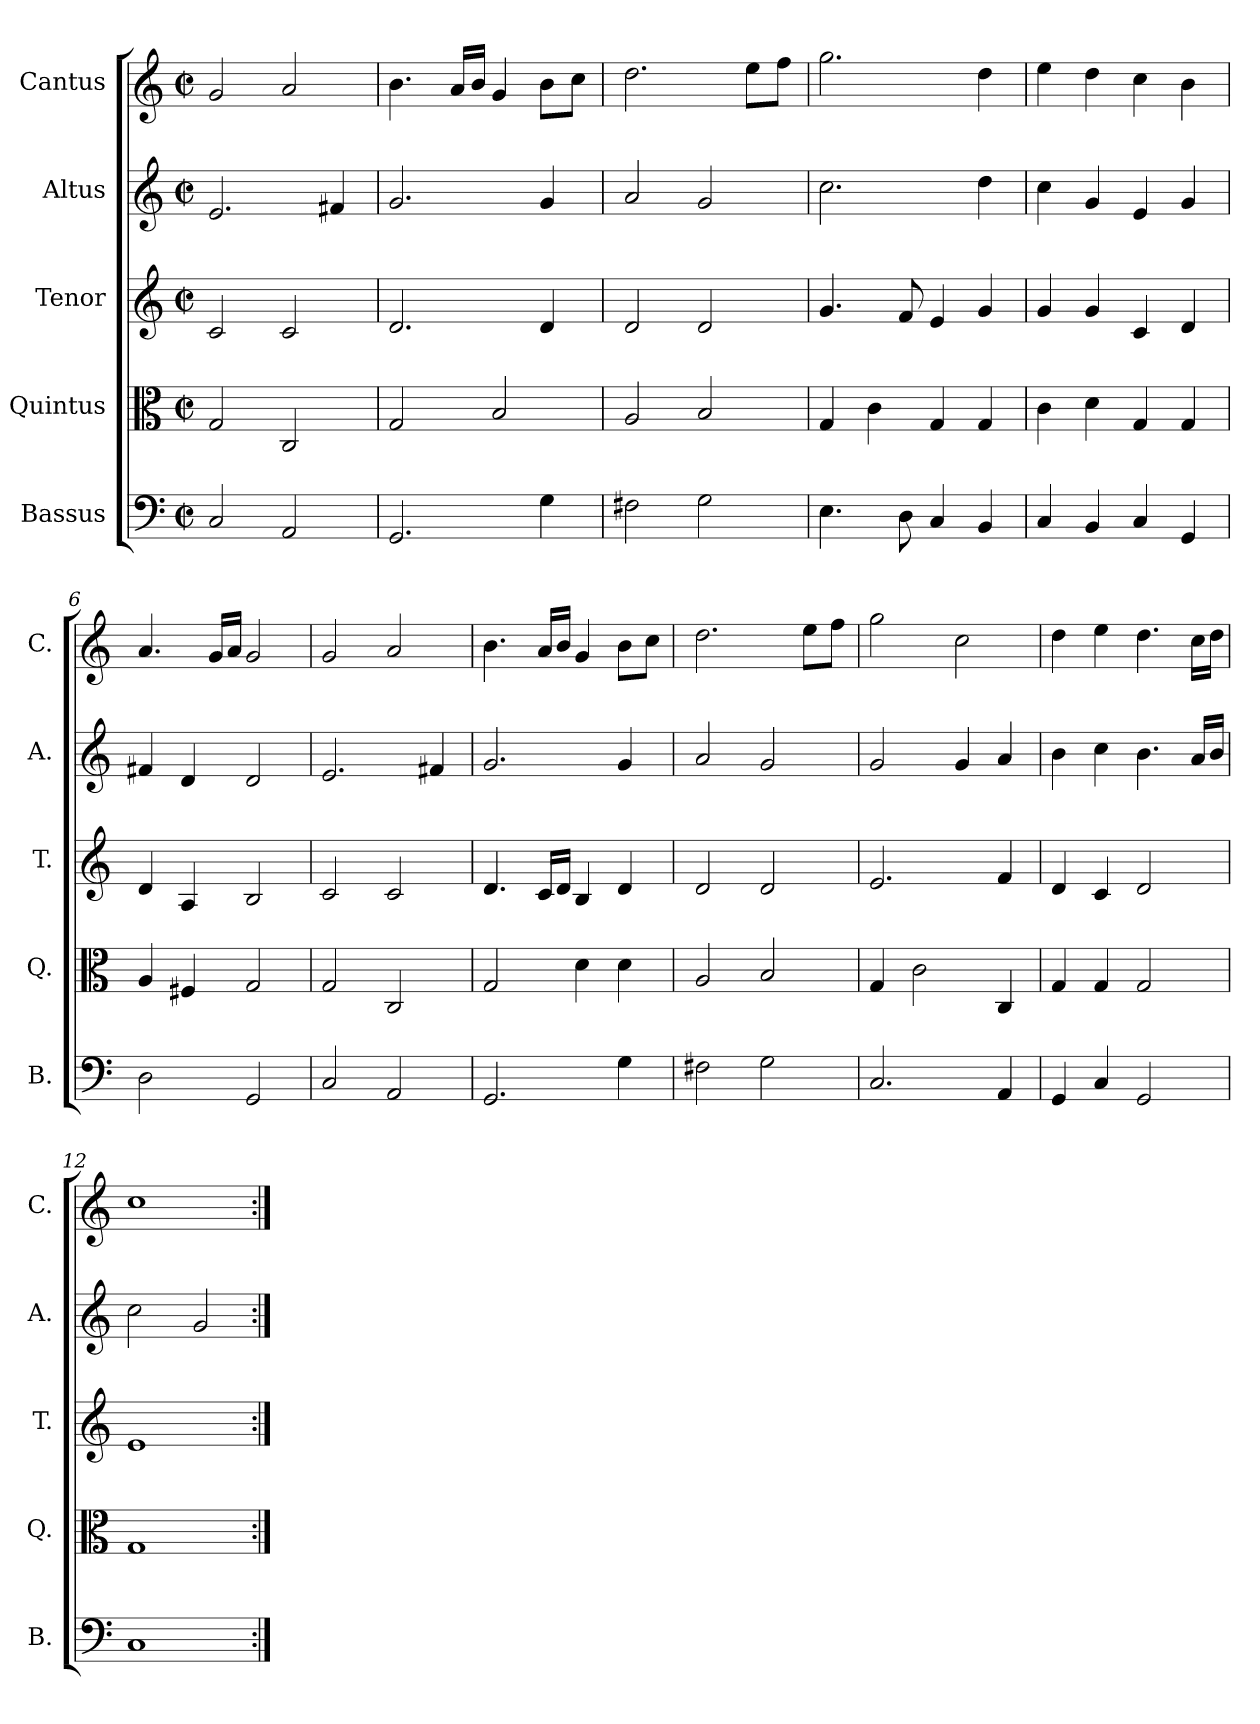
**kern	**kern	**kern	**kern	**kern
*part5	*part4	*part3	*part2	*part1
*staff5	*staff4	*staff3	*staff2	*staff1
*I"Bassus	*I"Quintus	*I"Tenor	*I"Altus	*I"Cantus
*I'B.	*I'Q.	*I'T.	*I'A.	*I'C.
*clefF4	*clefC3	*clefG2	*clefG2	*clefG2
*k[]	*k[]	*k[]	*k[]	*k[]
*C:	*C:	*C:	*C:	*C:
*M2/2	*M2/2	*M2/2	*M2/2	*M2/2
*met(c|)	*met(c|)	*met(c|)	*met(c|)	*met(c|)
=1	=1	=1	=1	=1
2C/	2G/	2c/	2.e/	2g/
2AA/	2C/	2c/	.	2a/
.	.	.	4f#X/	.
=2	=2	=2	=2	=2
2.GG/	2G/	2.d/	2.g/	4.b\
.	.	.	.	16a/LL
.	.	.	.	16b/JJ
.	2B/	.	.	4g/
4G\	.	4d/	4g/	8b\L
.	.	.	.	8cc\J
=3	=3	=3	=3	=3
2F#X\	2A/	2d/	2a/	2.dd\
2G\	2B/	2d/	2g/	.
.	.	.	.	8ee\L
.	.	.	.	8ff\J
=4	=4	=4	=4	=4
4.E\	4G/	4.g/	2.cc\	2.gg\
.	4c\	.	.	.
8D\	.	8f/	.	.
4C/	4G/	4e/	.	.
4BB/	4G/	4g/	4dd\	4dd\
=5	=5	=5	=5	=5
4C/	4c\	4g/	4cc\	4ee\
4BB/	4d\	4g/	4g/	4dd\
4C/	4G/	4c/	4e/	4cc\
4GG/	4G/	4d/	4g/	4b\
=6	=6	=6	=6	=6
2D\	4A/	4d/	4f#X/	4.a/
.	4F#X/	4A/	4d/	.
.	.	.	.	16g/LL
.	.	.	.	16a/JJ
2GG/	2G/	2B/	2d/	2g/
!!LO:LB:g=z
=7	=7	=7	=7	=7
2C/	2G/	2c/	2.e/	2g/
2AA/	2C/	2c/	.	2a/
.	.	.	4f#X/	.
=8	=8	=8	=8	=8
2.GG/	2G/	4.d/	2.g/	4.b\
.	.	16c/LL	.	16a/LL
.	.	16d/JJ	.	16b/JJ
.	4d\	4B/	.	4g/
4G\	4d\	4d/	4g/	8b\L
.	.	.	.	8cc\J
=9	=9	=9	=9	=9
2F#X\	2A/	2d/	2a/	2.dd\
2G\	2B/	2d/	2g/	.
.	.	.	.	8ee\L
.	.	.	.	8ff\J
=10	=10	=10	=10	=10
2.C/	4G/	2.e/	2g/	2gg\
.	2c\	.	.	.
.	.	.	4g/	2cc\
4AA/	4C/	4f/	4a/	.
=11	=11	=11	=11	=11
4GG/	4G/	4d/	4b\	4dd\
4C/	4G/	4c/	4cc\	4ee\
2GG/	2G/	2d/	4.b\	4.dd\
.	.	.	16a/LL	16cc\LL
.	.	.	16b/JJ	16dd\JJ
=12	=12	=12	=12	=12
1C/	1G/	1e/	2cc\	1cc\
.	.	.	2g/	.
=:|!	=:|!	=:|!	=:|!	=:|!
*-	*-	*-	*-	*-
